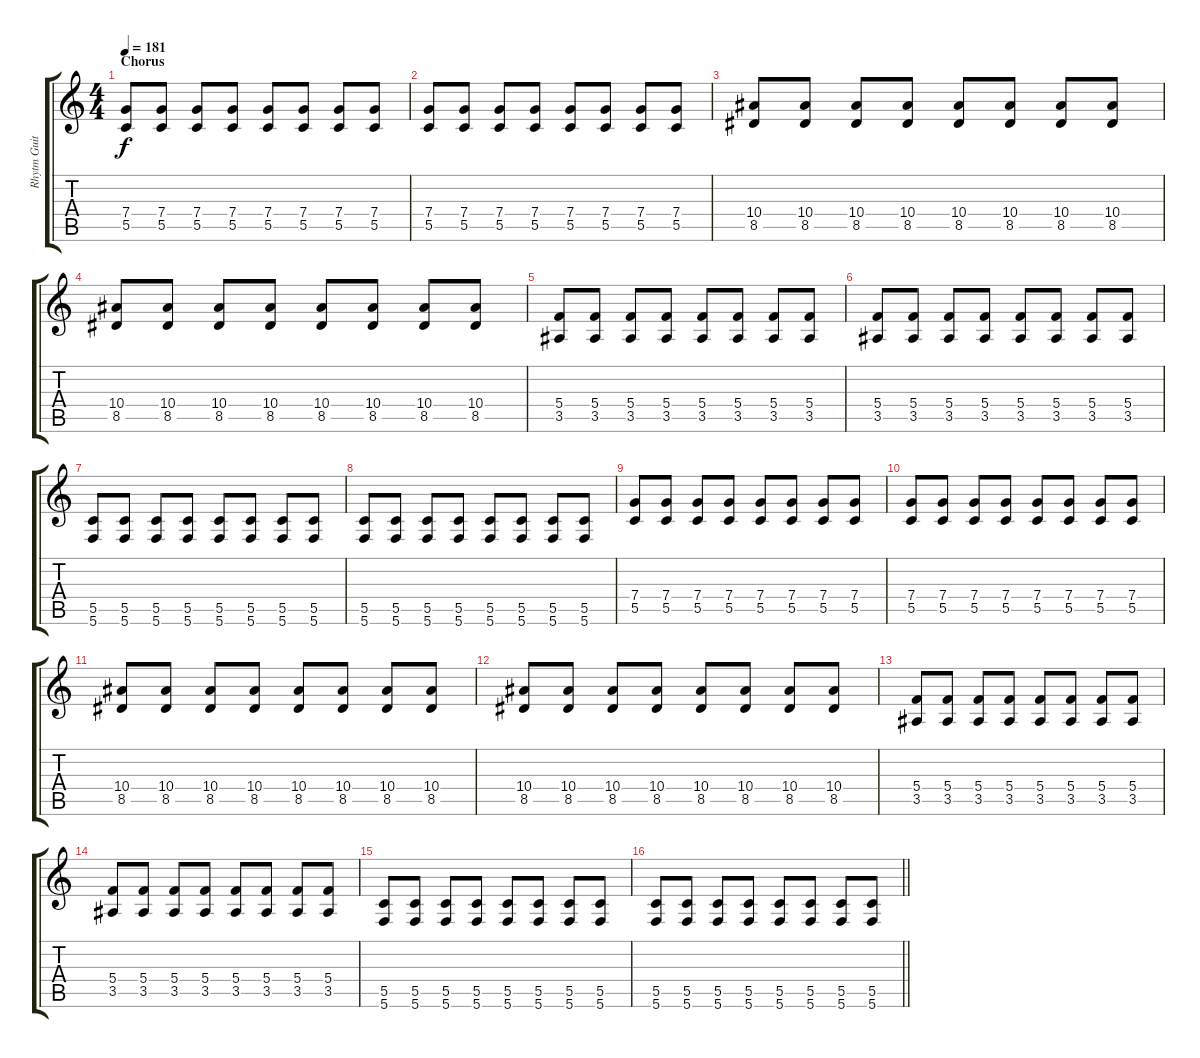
\track ("Rhytm Guitar [L]" "Rhytm Guit") {instrument distortionguitar}
\staff {score tabs}
\tuning (D4 A3 F3 C3 G2 C2) {hide}
\ts (4 4)
\section ("" "Chorus")
\tempo 181
\clef g2
\ks c
(7.4 5.5).8{dy f} (7.4 5.5).8 (7.4 5.5).8 (7.4 5.5).8 (7.4 5.5).8 (7.4 5.5).8 (7.4 5.5).8 (7.4 5.5).8 |
(7.4 5.5).8 (7.4 5.5).8 (7.4 5.5).8 (7.4 5.5).8 (7.4 5.5).8 (7.4 5.5).8 (7.4 5.5).8 (7.4 5.5).8 |
(10.4 8.5).8 (10.4 8.5).8 (10.4 8.5).8 (10.4 8.5).8 (10.4 8.5).8 (10.4 8.5).8 (10.4 8.5).8 (10.4 8.5).8 |
(10.4 8.5).8 (10.4 8.5).8 (10.4 8.5).8 (10.4 8.5).8 (10.4 8.5).8 (10.4 8.5).8 (10.4 8.5).8 (10.4 8.5).8 |
(5.4 3.5).8 (5.4 3.5).8 (5.4 3.5).8 (5.4 3.5).8 (5.4 3.5).8 (5.4 3.5).8 (5.4 3.5).8 (5.4 3.5).8 |
(5.4 3.5).8 (5.4 3.5).8 (5.4 3.5).8 (5.4 3.5).8 (5.4 3.5).8 (5.4 3.5).8 (5.4 3.5).8 (5.4 3.5).8 |
(5.5 5.6).8 (5.5 5.6).8 (5.5 5.6).8 (5.5 5.6).8 (5.5 5.6).8 (5.5 5.6).8 (5.5 5.6).8 (5.5 5.6).8 |
(5.5 5.6).8 (5.5 5.6).8 (5.5 5.6).8 (5.5 5.6).8 (5.5 5.6).8 (5.5 5.6).8 (5.5 5.6).8 (5.5 5.6).8 |
(7.4 5.5).8 (7.4 5.5).8 (7.4 5.5).8 (7.4 5.5).8 (7.4 5.5).8 (7.4 5.5).8 (7.4 5.5).8 (7.4 5.5).8 |
(7.4 5.5).8 (7.4 5.5).8 (7.4 5.5).8 (7.4 5.5).8 (7.4 5.5).8 (7.4 5.5).8 (7.4 5.5).8 (7.4 5.5).8 |
(10.4 8.5).8 (10.4 8.5).8 (10.4 8.5).8 (10.4 8.5).8 (10.4 8.5).8 (10.4 8.5).8 (10.4 8.5).8 (10.4 8.5).8 |
(10.4 8.5).8 (10.4 8.5).8 (10.4 8.5).8 (10.4 8.5).8 (10.4 8.5).8 (10.4 8.5).8 (10.4 8.5).8 (10.4 8.5).8 |
(5.4 3.5).8 (5.4 3.5).8 (5.4 3.5).8 (5.4 3.5).8 (5.4 3.5).8 (5.4 3.5).8 (5.4 3.5).8 (5.4 3.5).8 |
(5.4 3.5).8 (5.4 3.5).8 (5.4 3.5).8 (5.4 3.5).8 (5.4 3.5).8 (5.4 3.5).8 (5.4 3.5).8 (5.4 3.5).8 |
(5.5 5.6).8 (5.5 5.6).8 (5.5 5.6).8 (5.5 5.6).8 (5.5 5.6).8 (5.5 5.6).8 (5.5 5.6).8 (5.5 5.6).8 |
\barLineRight lightlight
(5.5 5.6).8 (5.5 5.6).8 (5.5 5.6).8 (5.5 5.6).8 (5.5 5.6).8 (5.5 5.6).8 (5.5 5.6).8 (5.5 5.6).8
